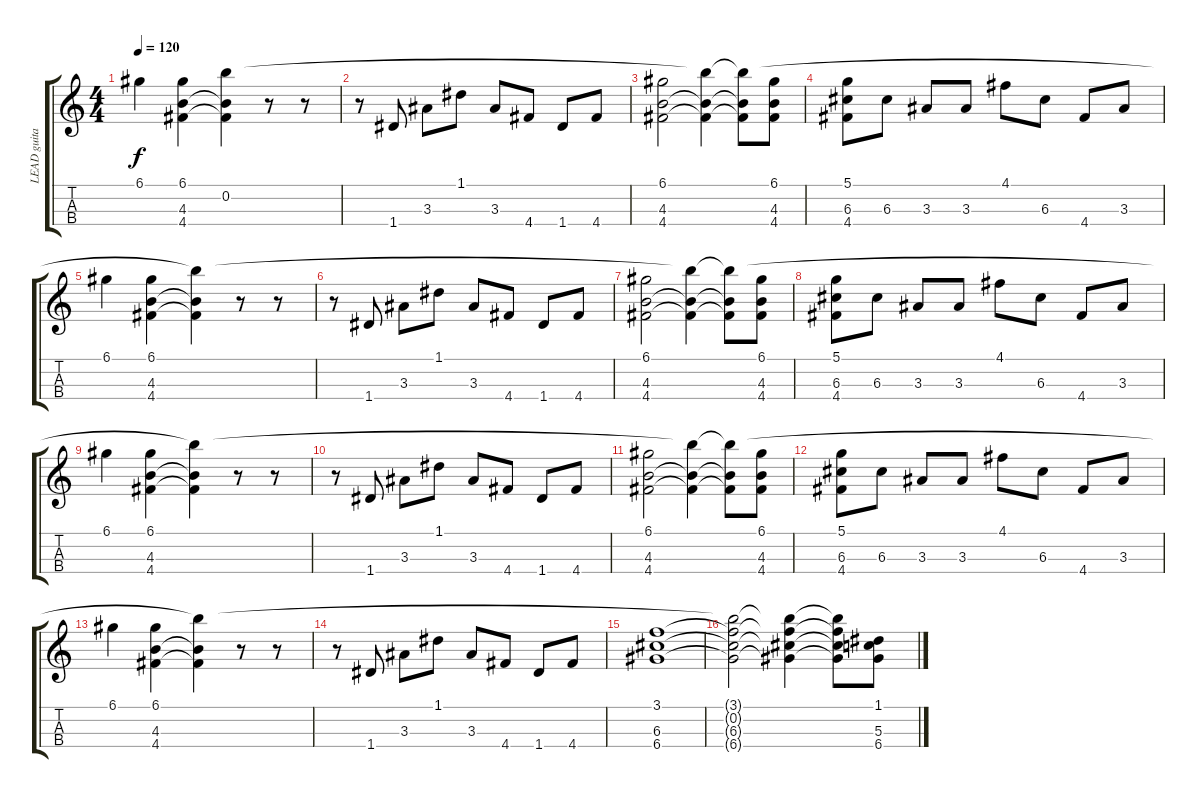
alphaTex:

\track ("LEAD guitar (Slash)" "LEAD guita") {instrument acousticguitarsteel}
\staff {score tabs}
\tuning (D4 B4 G3 D3) {hide}
\ts (4 4)
\tempo 120
\clef g2
\ks c
6.1.4{dy f} (6.1 4.3 4.4).4 (0.2{t} 4.3{t} 4.4{t}).4 r.8 r.8 |
r.8 1.4.8 3.3.8 1.1.8 3.3.8 4.4.8 1.4.8 4.4.8 |
(6.1 4.3 4.4).2 (0.2{t} 4.3{t} 4.4{t}).4 (0.2{t} 4.3{t} 4.4{t}).8 (6.1 4.3 4.4).8 |
(5.1 6.3 4.4).8 6.3.8 3.3.8 3.3.8 4.1.8 6.3.8 4.4.8 3.3.8 |
6.1.4 (6.1 4.3 4.4).4 (0.2{t} 4.3{t} 4.4{t}).4 r.8 r.8 |
r.8 1.4.8 3.3.8 1.1.8 3.3.8 4.4.8 1.4.8 4.4.8 |
(6.1 4.3 4.4).2 (0.2{t} 4.3{t} 4.4{t}).4 (0.2{t} 4.3{t} 4.4{t}).8 (6.1 4.3 4.4).8 |
(5.1 6.3 4.4).8 6.3.8 3.3.8 3.3.8 4.1.8 6.3.8 4.4.8 3.3.8 |
6.1.4 (6.1 4.3 4.4).4 (0.2{t} 4.3{t} 4.4{t}).4 r.8 r.8 |
r.8 1.4.8 3.3.8 1.1.8 3.3.8 4.4.8 1.4.8 4.4.8 |
(6.1 4.3 4.4).2 (0.2{t} 4.3{t} 4.4{t}).4 (0.2{t} 4.3{t} 4.4{t}).8 (6.1 4.3 4.4).8 |
(5.1 6.3 4.4).8 6.3.8 3.3.8 3.3.8 4.1.8 6.3.8 4.4.8 3.3.8 |
6.1.4 (6.1 4.3 4.4).4 (0.2{t} 4.3{t} 4.4{t}).4 r.8 r.8 |
r.8 1.4.8 3.3.8 1.1.8 3.3.8 4.4.8 1.4.8 4.4.8 |
(3.1 6.3 6.4).1 |
(3.1{t} 0.2{t} 6.3{t} 6.4{t}).2 (3.1{t} 0.2{t} 6.3{t} 6.4{t}).4 (3.1{t} 0.2{t} 6.3{t} 6.4{t}).8 (1.1{ss} 5.3{ss} 6.4{ss}).8
